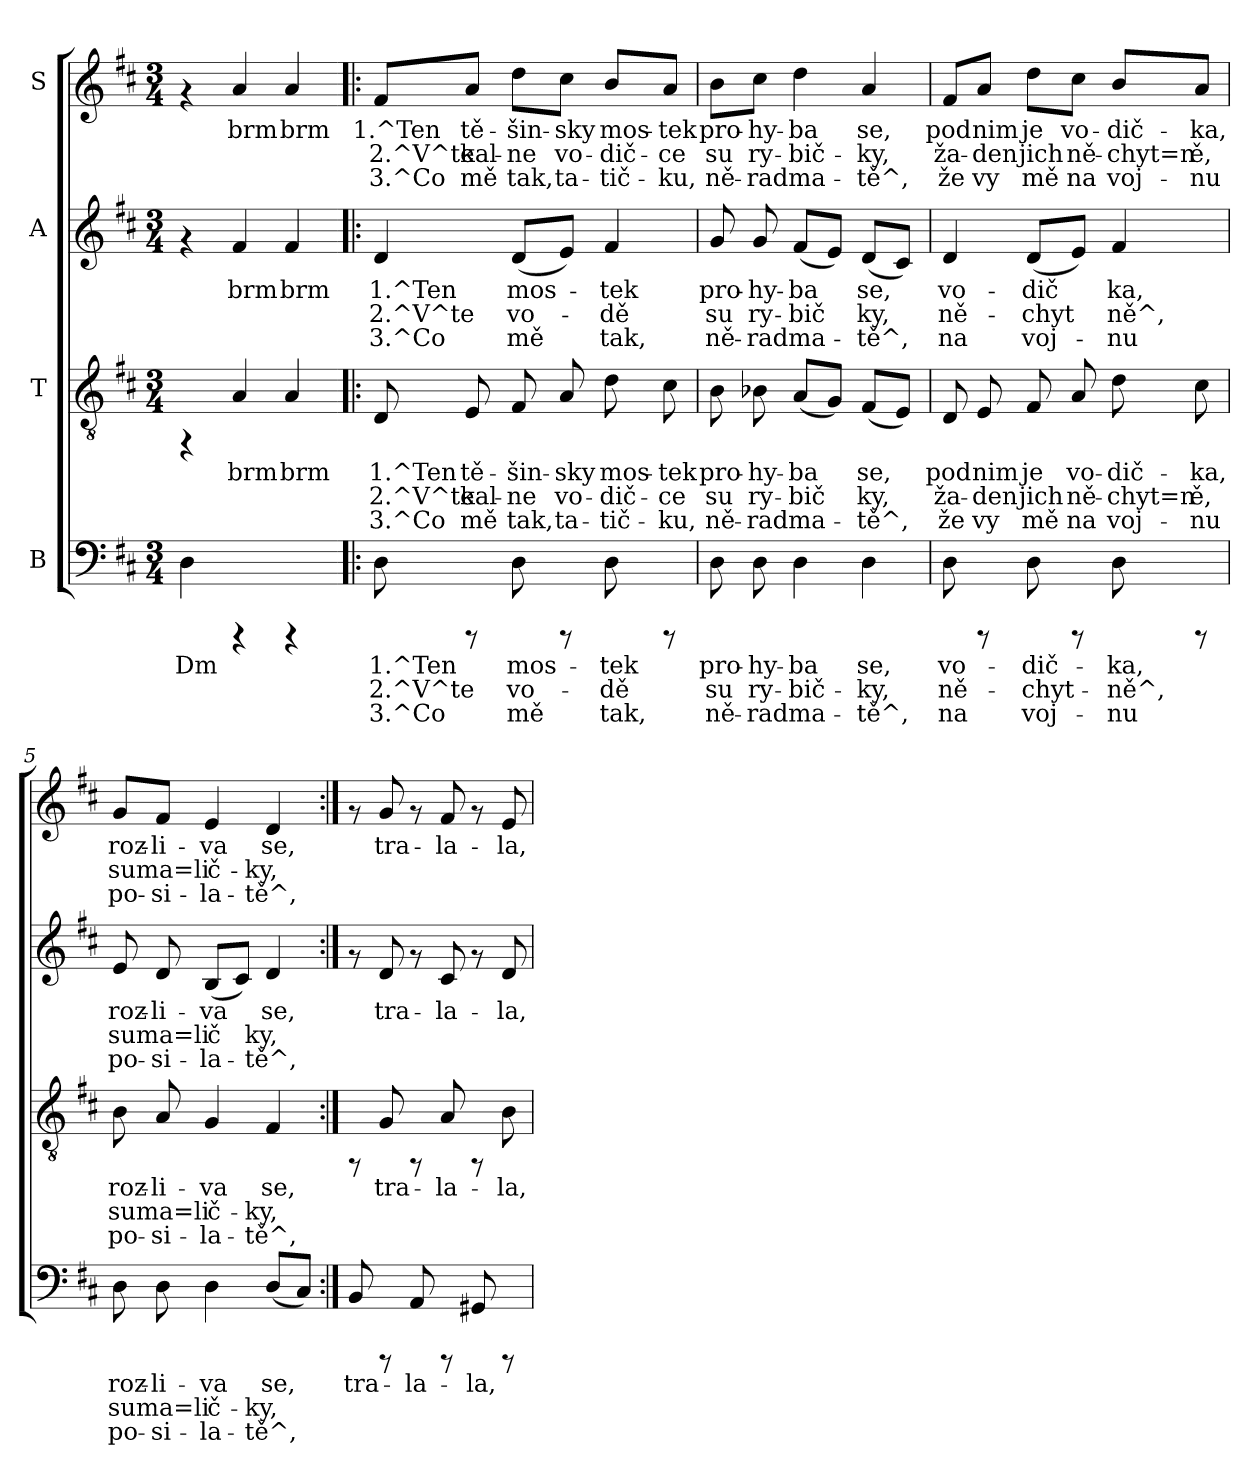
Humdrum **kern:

**kern	**text	**text	**text	**kern	**text	**text	**text	**kern	**text	**text	**text	**kern	**text	**text	**text
*part4	*part4	*part4	*part4	*part3	*part3	*part3	*part3	*part2	*part2	*part2	*part2	*part1	*part1	*part1	*part1
*staff4	*staff4	*staff4	*staff4	*staff3	*staff3	*staff3	*staff3	*staff2	*staff2	*staff2	*staff2	*staff1	*staff1	*staff1	*staff1
*I"B	*	*	*	*I"T	*	*	*	*I"A	*	*	*	*I"S	*	*	*
!!LO:PB:g=z
*stria5	*	*	*	*stria5	*	*	*	*stria5	*	*	*	*stria5	*	*	*
*clefF4	*	*	*	*clefGv2	*	*	*	*clefG2	*	*	*	*clefG2	*	*	*
*k[f#c#]	*	*	*	*k[f#c#]	*	*	*	*k[f#c#]	*	*	*	*k[f#c#]	*	*	*
*D:	*	*	*	*D:	*	*	*	*D:	*	*	*	*D:	*	*	*
*M3/4	*	*	*	*M3/4	*	*	*	*M3/4	*	*	*	*M3/4	*	*	*
=1	=1	=1	=1	=1	=1	=1	=1	=1	=1	=1	=1	=1	=1	=1	=1
!	!LO:LY:b:cj	!	!	!	!	!	!	!	!	!	!	!	!	!	!
4D\	Dm	.	.	4rFF	.	.	.	4rf	.	.	.	4rf	.	.	.
!	!	!	!	!	!LO:LY:b:cj	!	!	!	!LO:LY:b:cj	!	!	!	!LO:LY:b:cj	!	!
4rCCC	.	.	.	4A/	brm	.	.	4f#/	brm	.	.	4a/	brm	.	.
!	!	!	!	!	!LO:LY:b:cj	!	!	!	!LO:LY:b:cj	!	!	!	!LO:LY:b:cj	!	!
4rCCC	.	.	.	4A/	brm	.	.	4f#/	brm	.	.	4a/	brm	.	.
=2!|:	=2!|:	=2!|:	=2!|:	=2!|:	=2!|:	=2!|:	=2!|:	=2!|:	=2!|:	=2!|:	=2!|:	=2!|:	=2!|:	=2!|:	=2!|:
!	!LO:LY:b:cj	!LO:LY:b:cj	!LO:LY:b:cj	!	!LO:LY:b:cj	!LO:LY:b:cj	!LO:LY:b:cj	!	!LO:LY:b:cj	!LO:LY:b:cj	!LO:LY:b:cj	!	!LO:LY:b:cj	!LO:LY:b:cj	!LO:LY:b:cj
8D\	1.^Ten	2.^V^te	3.^Co	8D/	1.^Ten	2.^V^te	3.^Co	4d/	1.^Ten	2.^V^te	3.^Co	8f#/L	1.^Ten	2.^V^te	3.^Co
!	!	!	!	!	!LO:LY:b:cj	!LO:LY:b:cj	!LO:LY:b:cj	!	!	!	!	!	!LO:LY:b:cj	!LO:LY:b:cj	!LO:LY:b:cj
8rCCC	.	.	.	8E/	tě-	-kal-	-mě	.	.	.	.	8a/J	tě-	-kal-	-mě
!	!LO:LY:b:cj	!LO:LY:b:cj	!LO:LY:b:cj	!	!LO:LY:b:cj	!LO:LY:b:cj	!LO:LY:b:cj	!	!LO:LY:b:cj	!LO:LY:b:cj	!LO:LY:b:cj	!	!LO:LY:b:cj	!LO:LY:b:cj	!LO:LY:b:cj
8D\	mos-	-vo-	-mě	8F#/	šin-	-ne	tak,	(<8d/L	mos-	-vo-	-mě	8dd\L	šin-	-ne	tak,
!	!	!	!	!	!LO:LY:b:cj	!LO:LY:b:cj	!LO:LY:b:cj	!	!LO:LY:b:cj	!LO:LY:b:cj	!LO:LY:b:cj	!	!LO:LY:b:cj	!LO:LY:b:cj	!LO:LY:b:cj
8rCCC	.	.	.	8A/	sky	vo-	-ta-	8e/J)	.	.	.	8cc#\J	sky	vo-	-ta-
!	!LO:LY:b:cj	!LO:LY:b:cj	!LO:LY:b:cj	!	!LO:LY:b:cj	!LO:LY:b:cj	!LO:LY:b:cj	!	!LO:LY:b:cj	!LO:LY:b:cj	!LO:LY:b:cj	!	!LO:LY:b:cj	!LO:LY:b:cj	!LO:LY:b:cj
8D\	tek	dě	tak,	8d\	-mos-	-dič-	-tič-	4f#/	tek	dě	tak,	8b/L	-mos-	-dič-	-tič-
!	!	!	!	!	!LO:LY:b:cj	!LO:LY:b:cj	!LO:LY:b:cj	!	!	!	!	!	!LO:LY:b:cj	!LO:LY:b:cj	!LO:LY:b:cj
8rCCC	.	.	.	8c#\	-tek	ce	ku,	.	.	.	.	8a/J	-tek	ce	ku,
=3	=3	=3	=3	=3	=3	=3	=3	=3	=3	=3	=3	=3	=3	=3	=3
!	!LO:LY:b:cj	!LO:LY:b:cj	!LO:LY:b:cj	!	!LO:LY:b:cj	!LO:LY:b:cj	!LO:LY:b:cj	!	!LO:LY:b:cj	!LO:LY:b:cj	!LO:LY:b:cj	!	!LO:LY:b:cj	!LO:LY:b:cj	!LO:LY:b:cj
8D\	pro-	-su	ně-	8B\	pro-	-su	ně-	8g/	pro-	-su	ně-	8b\L	pro-	-su	ně-
!	!LO:LY:b:cj	!LO:LY:b:cj	!LO:LY:b:cj	!	!LO:LY:b:cj	!LO:LY:b:cj	!LO:LY:b:cj	!	!LO:LY:b:cj	!LO:LY:b:cj	!LO:LY:b:cj	!	!LO:LY:b:cj	!LO:LY:b:cj	!LO:LY:b:cj
8D\	-hy-	-ry-	-rad	8B-X\	-hy-	-ry-	-rad	8g/	-hy-	-ry-	-rad	8cc#\J	-hy-	-ry-	-rad
!	!LO:LY:b:cj	!LO:LY:b:cj	!LO:LY:b:cj	!	!LO:LY:b:cj	!LO:LY:b:cj	!LO:LY:b:cj	!	!LO:LY:b:cj	!LO:LY:b:cj	!LO:LY:b:cj	!	!LO:LY:b:cj	!LO:LY:b:cj	!LO:LY:b:cj
4D\	ba	bič-	-ma-	(<8A/L	ba	bič-	-ma-	(<8f#/L	ba	bič-	-ma-	4dd\	ba	bič-	-ma-
!	!	!	!	!	!LO:LY:b:cj	!LO:LY:b:cj	!LO:LY:b:cj	!	!LO:LY:b:cj	!LO:LY:b:cj	!LO:LY:b:cj	!	!	!	!
.	.	.	.	8G/J)	--	-	.	8e/J)	--	-	.	.	.	.	.
!	!LO:LY:b:cj	!LO:LY:b:cj	!LO:LY:b:cj	!	!LO:LY:b:cj	!LO:LY:b:cj	!LO:LY:b:cj	!	!LO:LY:b:cj	!LO:LY:b:cj	!LO:LY:b:cj	!	!LO:LY:b:cj	!LO:LY:b:cj	!LO:LY:b:cj
4D\	-se,	ky,	tě^,	(<8F#/L	se,	ky,	tě^,	(>8d/L	se,	ky,	tě^,	4a/	-se,	ky,	tě^,
!	!	!	!	!	!LO:LY:b:cj	!LO:LY:b:cj	!LO:LY:b:cj	!	!LO:LY:b:cj	!LO:LY:b:cj	!LO:LY:b:cj	!	!	!	!
.	.	.	.	8E/J)	.	.	.	8c#/J)	.	.	.	.	.	.	.
=4	=4	=4	=4	=4	=4	=4	=4	=4	=4	=4	=4	=4	=4	=4	=4
!	!LO:LY:b:cj	!LO:LY:b:cj	!LO:LY:b:cj	!	!LO:LY:b:cj	!LO:LY:b:cj	!LO:LY:b:cj	!	!LO:LY:b:cj	!LO:LY:b:cj	!LO:LY:b:cj	!	!LO:LY:b:cj	!LO:LY:b:cj	!LO:LY:b:cj
8D\	vo-	-ně-	-na	8D/	pod	ža-	-že	4d/	vo-	-ně-	-na	8f#/L	pod	ža-	-že
!	!	!	!	!	!LO:LY:b:cj	!LO:LY:b:cj	!LO:LY:b:cj	!	!	!	!	!	!LO:LY:b:cj	!LO:LY:b:cj	!LO:LY:b:cj
8rCCC	.	.	.	8E/	nim	den	vy	.	.	.	.	8a/J	nim	den	vy
!	!LO:LY:b:cj	!LO:LY:b:cj	!LO:LY:b:cj	!	!LO:LY:b:cj	!LO:LY:b:cj	!LO:LY:b:cj	!	!LO:LY:b:cj	!LO:LY:b:cj	!LO:LY:b:cj	!	!LO:LY:b:cj	!LO:LY:b:cj	!LO:LY:b:cj
8D\	dič-	-chyt-	-voj-	8F#/	je	jich	mě	(>8d/L	dič-	-chyt-	-voj-	8dd\L	je	jich	mě
!	!	!	!	!	!LO:LY:b:cj	!LO:LY:b:cj	!LO:LY:b:cj	!	!LO:LY:b:cj	!LO:LY:b:cj	!LO:LY:b:cj	!	!LO:LY:b:cj	!LO:LY:b:cj	!LO:LY:b:cj
8rCCC	.	.	.	8A/	vo-	-ně-	-na	8e/J)	--	-	.	8cc#\J	vo-	-ně-	-na
!	!LO:LY:b:cj	!LO:LY:b:cj	!LO:LY:b:cj	!	!LO:LY:b:cj	!LO:LY:b:cj	!LO:LY:b:cj	!	!LO:LY:b:cj	!LO:LY:b:cj	!LO:LY:b:cj	!	!LO:LY:b:cj	!LO:LY:b:cj	!LO:LY:b:cj
8D\	-ka,	ně^,	nu	8d\	dič-	-chyt=n	voj-	4f#/	ka,	ně^,	nu	8b/L	dič-	-chyt=n	voj-
!	!	!	!	!	!LO:LY:b:cj	!LO:LY:b:cj	!LO:LY:b:cj	!	!	!	!	!	!LO:LY:b:cj	!LO:LY:b:cj	!LO:LY:b:cj
8rCCC	.	.	.	8c#\	-ka,	ě,	nu	.	.	.	.	8a/J	-ka,	ě,	nu
!!LO:LB:g=z
=5	=5	=5	=5	=5	=5	=5	=5	=5	=5	=5	=5	=5	=5	=5	=5
!	!LO:LY:b:cj	!LO:LY:b:cj	!LO:LY:b:cj	!	!LO:LY:b:cj	!LO:LY:b:cj	!LO:LY:b:cj	!	!LO:LY:b:cj	!LO:LY:b:cj	!LO:LY:b:cj	!	!LO:LY:b:cj	!LO:LY:b:cj	!LO:LY:b:cj
8D\	roz-	-su	po-	8B\	roz-	-su	po-	8e/	roz-	-su	po-	8g/L	roz-	-su	po-
!	!LO:LY:b:cj	!LO:LY:b:cj	!LO:LY:b:cj	!	!LO:LY:b:cj	!LO:LY:b:cj	!LO:LY:b:cj	!	!LO:LY:b:cj	!LO:LY:b:cj	!LO:LY:b:cj	!	!LO:LY:b:cj	!LO:LY:b:cj	!LO:LY:b:cj
8D\	-li-	-ma=li	si-	8A/	-li-	-ma=li	si-	8d/	-li-	-ma=li	si-	8f#/J	-li-	-ma=li	si-
!	!LO:LY:b:cj	!LO:LY:b:cj	!LO:LY:b:cj	!	!LO:LY:b:cj	!LO:LY:b:cj	!LO:LY:b:cj	!	!LO:LY:b:cj	!LO:LY:b:cj	!LO:LY:b:cj	!	!LO:LY:b:cj	!LO:LY:b:cj	!LO:LY:b:cj
4D\	-va	č-	-la-	4G/	-va	č-	-la-	(>8B/L	-va	č-	-la-	4e/	-va	č-	-la-
!	!	!	!	!	!	!	!	!	!LO:LY:b:cj	!LO:LY:b:cj	!LO:LY:b:cj	!	!	!	!
.	.	.	.	.	.	.	.	8c#/J)	--	-	.	.	.	.	.
!	!LO:LY:b:cj	!LO:LY:b:cj	!LO:LY:b:cj	!	!LO:LY:b:cj	!LO:LY:b:cj	!LO:LY:b:cj	!	!LO:LY:b:cj	!LO:LY:b:cj	!LO:LY:b:cj	!	!LO:LY:b:cj	!LO:LY:b:cj	!LO:LY:b:cj
(<8D/L	-se,	ky,	tě^,	4F#/	-se,	ky,	tě^,	4d/	se,	ky,	tě^,	4d/	-se,	ky,	tě^,
!	!LO:LY:b:cj	!LO:LY:b:cj	!LO:LY:b:cj	!	!	!	!	!	!	!	!	!	!	!	!
8C#/J)	.	.	.	.	.	.	.	.	.	.	.	.	.	.	.
=6:|!	=6:|!	=6:|!	=6:|!	=6:|!	=6:|!	=6:|!	=6:|!	=6:|!	=6:|!	=6:|!	=6:|!	=6:|!	=6:|!	=6:|!	=6:|!
!	!LO:LY:b:cj	!	!	!	!	!	!	!	!	!	!	!	!	!	!
8BB/	tra-	.	.	8rFF	.	.	.	8rf	.	.	.	8rf	.	.	.
!	!	!	!	!	!LO:LY:b:cj	!	!	!	!LO:LY:b:cj	!	!	!	!LO:LY:b:cj	!	!
8rCCC	.	.	.	8G/	tra-	.	.	8d/	tra-	.	.	8g/	tra-	.	.
!	!LO:LY:b:cj	!	!	!	!	!	!	!	!	!	!	!	!	!	!
8AA/	-la-	.	.	8rFF	.	.	.	8rf	.	.	.	8rf	.	.	.
!	!	!	!	!	!LO:LY:b:cj	!	!	!	!LO:LY:b:cj	!	!	!	!LO:LY:b:cj	!	!
8rCCC	.	.	.	8A/	-la-	.	.	8c#/	-la-	.	.	8f#/	-la-	.	.
!	!LO:LY:b:cj	!	!	!	!	!	!	!	!	!	!	!	!	!	!
8GG#X/	-la,	.	.	8rFF	.	.	.	8rf	.	.	.	8rf	.	.	.
!	!	!	!	!	!LO:LY:b:cj	!	!	!	!LO:LY:b:cj	!	!	!	!LO:LY:b:cj	!	!
8rCCC	.	.	.	8B\	-la,	.	.	8d/	-la,	.	.	8e/	-la,	.	.
=	=	=	=	=	=	=	=	=	=	=	=	=	=	=	=
*-	*-	*-	*-	*-	*-	*-	*-	*-	*-	*-	*-	*-	*-	*-	*-
